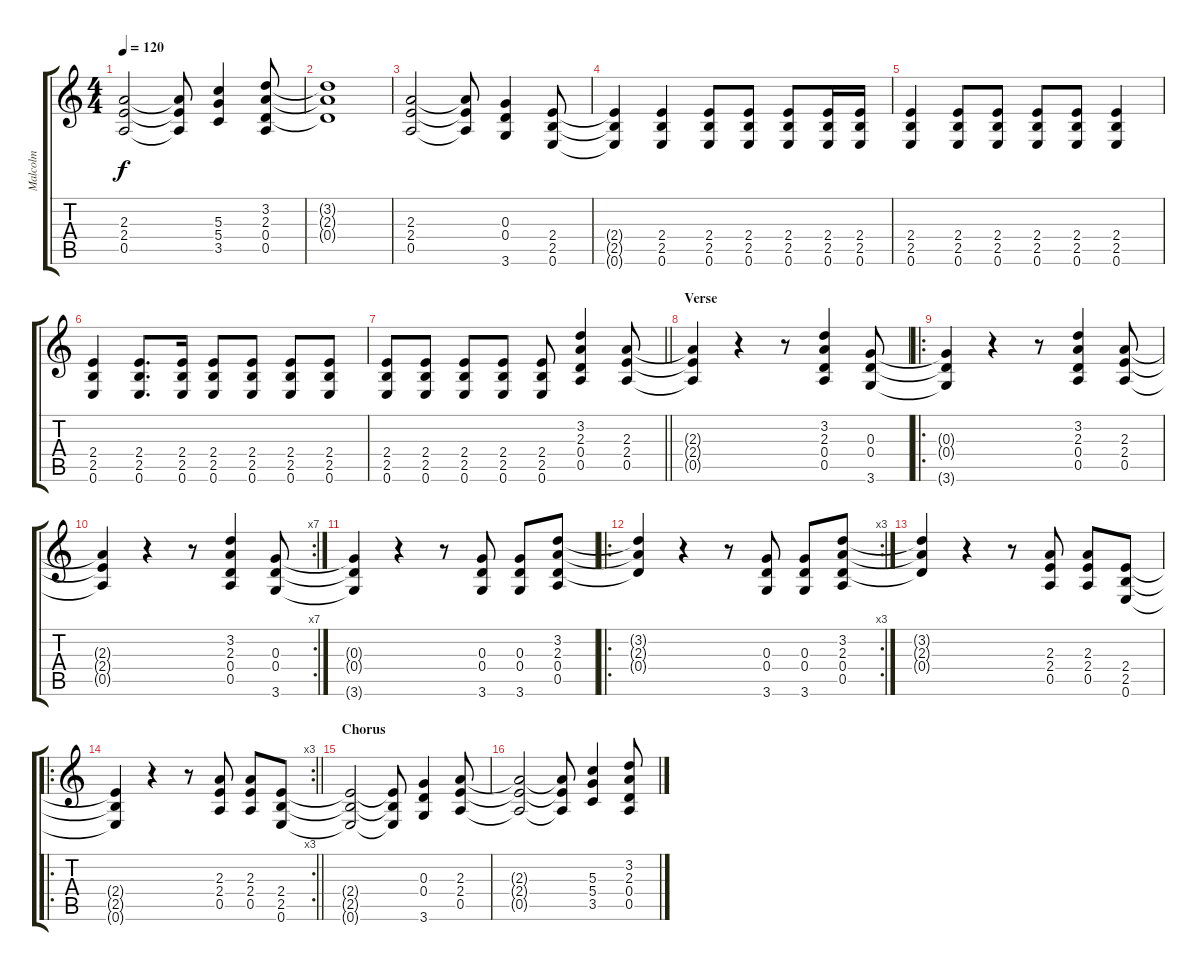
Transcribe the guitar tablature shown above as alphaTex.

\track ("Malcolm" "Malcolm") {instrument overdrivenguitar}
\staff {score tabs}
\tuning (E4 B3 G3 D3 A2 E2) {hide}
\ts (4 4)
\tempo 120
\clef g2
\ks c
(2.3 2.4 0.5).2{dy f} (2.3{t} 2.4{t} 0.5{t}).8 (5.3 5.4 3.5).4 (3.2 2.3 0.4 0.5).8 |
(3.2{t} 2.3{t} 0.4{t}).1 |
(2.3 2.4 0.5).2 (2.3{t} 2.4{t} 0.5{t}).8 (0.3 0.4 3.6).4 (2.4 2.5 0.6).8 |
(2.4{t} 2.5{t} 0.6{t}).4 (2.4 2.5 0.6).4 (2.4 2.5 0.6).8 (2.4 2.5 0.6).8 (2.4 2.5 0.6).8 (2.4 2.5 0.6).16 (2.4 2.5 0.6).16 |
(2.4 2.5 0.6).4 (2.4 2.5 0.6).8 (2.4 2.5 0.6).8 (2.4 2.5 0.6).8 (2.4 2.5 0.6).8 (2.4 2.5 0.6).4 |
(2.4 2.5 0.6).4 (2.4 2.5 0.6).8{d} (2.4 2.5 0.6).16 (2.4 2.5 0.6).8 (2.4 2.5 0.6).8 (2.4 2.5 0.6).8 (2.4 2.5 0.6).8 |
\barLineRight lightlight
(2.4 2.5 0.6).8 (2.4 2.5 0.6).8 (2.4 2.5 0.6).8 (2.4 2.5 0.6).8 (2.4 2.5 0.6).8 (3.2 2.3 0.4 0.5).4 (2.3 2.4 0.5).8 |
\section ("" "Verse")
(2.3{t} 2.4{t} 0.5{t}).4 r.4 r.8 (3.2 2.3 0.4 0.5).4 (0.3 0.4 3.6).8 |
\ro
(0.3{t} 0.4{t} 3.6{t}).4 r.4 r.8 (3.2 2.3 0.4 0.5).4 (2.3 2.4 0.5).8 |
\rc 7
(2.3{t} 2.4{t} 0.5{t}).4 r.4 r.8 (3.2 2.3 0.4 0.5).4 (0.3 0.4 3.6).8 |
(0.3{t} 0.4{t} 3.6{t}).4 r.4 r.8 (0.3 0.4 3.6).8 (0.3 0.4 3.6).8 (3.2 2.3 0.4 0.5).8 |
\ro
\rc 3
(3.2{t} 2.3{t} 0.4{t}).4 r.4 r.8 (0.3 0.4 3.6).8 (0.3 0.4 3.6).8 (3.2 2.3 0.4 0.5).8 |
(3.2{t} 2.3{t} 0.4{t}).4 r.4 r.8 (2.3 2.4 0.5).8 (2.3 2.4 0.5).8 (2.4 2.5 0.6).8 |
\ro
\rc 3
\barLineRight lightlight
(2.4{t} 2.5{t} 0.6{t}).4 r.4 r.8 (2.3 2.4 0.5).8 (2.3 2.4 0.5).8 (2.4 2.5 0.6).8 |
\section ("" "Chorus")
(2.4{t} 2.5{t} 0.6{t}).2 (2.4{t} 2.5{t} 0.6{t}).8 (0.3 0.4 3.6).4 (2.3 2.4 0.5).8 |
(2.3{t} 2.4{t} 0.5{t}).2 (2.3{t} 2.4{t} 0.5{t}).8 (5.3 5.4 3.5).4 (3.2 2.3 0.4 0.5).8
